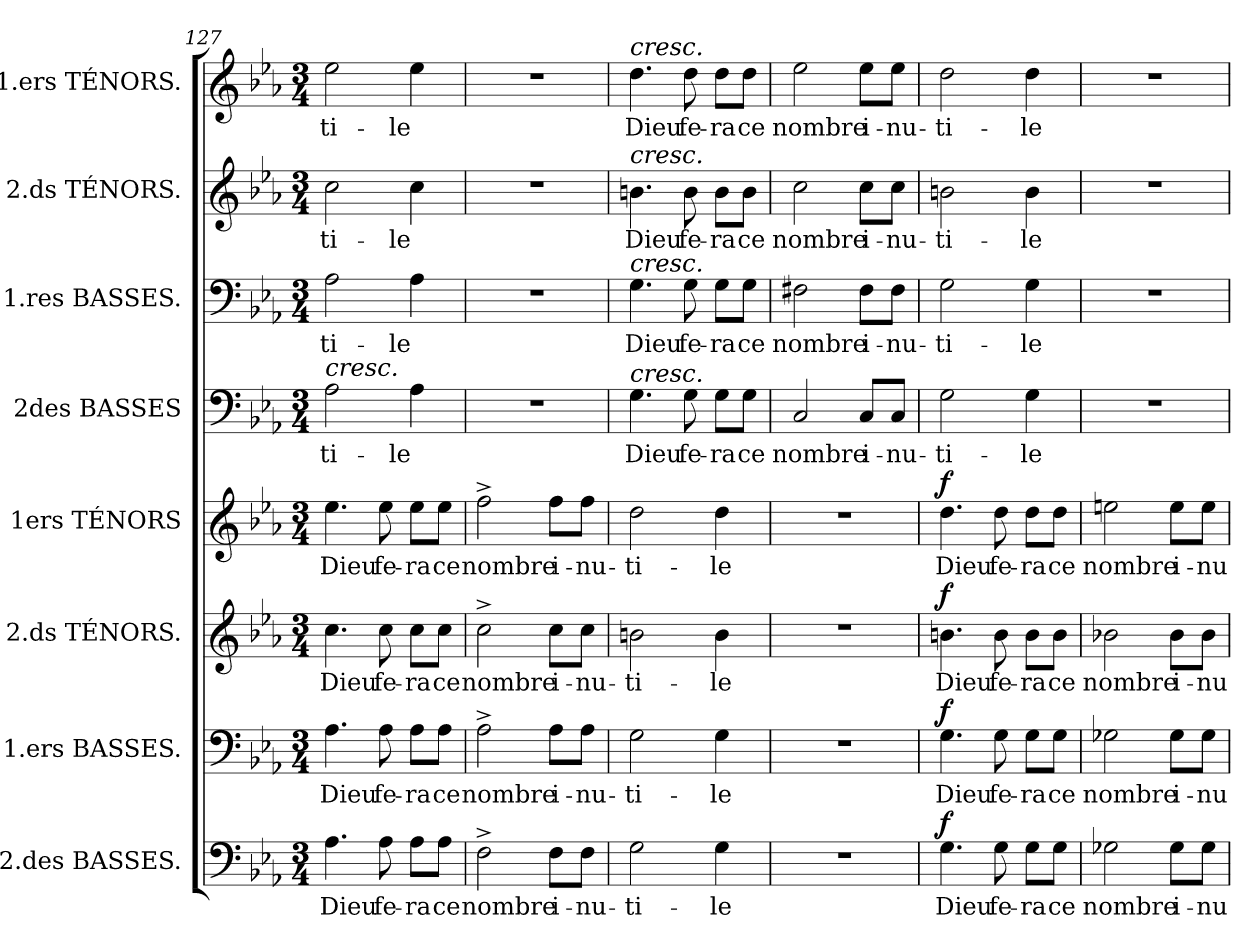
**kern	**text	**dynam	**kern	**text	**dynam	**kern	**text	**dynam	**kern	**text	**dynam	**kern	**text	**kern	**text	**kern	**text	**kern	**text
*part8	*part8	*part8	*part7	*part7	*part7	*part6	*part6	*part6	*part5	*part5	*part5	*part4	*part4	*part3	*part3	*part2	*part2	*part1	*part1
*staff8	*staff8	*staff8	*staff7	*staff7	*staff7	*staff6	*staff6	*staff6	*staff5	*staff5	*staff5	*staff4	*staff4	*staff3	*staff3	*staff2	*staff2	*staff1	*staff1
*I"2.des BASSES.	*	*	*I"1.ers BASSES.	*	*	*I"2.ds TÉNORS.	*	*	*I"1ers TÉNORS	*	*	*I"2des BASSES	*	*I"1.res BASSES.	*	*I"2.ds TÉNORS.	*	*I"1.ers TÉNORS.	*
*clefF4	*	*	*clefF4	*	*	*clefG2	*	*	*clefG2	*	*	*clefF4	*	*clefF4	*	*clefG2	*	*clefG2	*
*	*	*	*	*	*	*ITrd7c12	*	*	*ITrd7c12	*	*	*	*	*	*	*ITrd7c12	*	*ITrd7c12	*
*k[b-e-a-]	*	*	*k[b-e-a-]	*	*	*k[b-e-a-]	*	*	*k[b-e-a-]	*	*	*k[b-e-a-]	*	*k[b-e-a-]	*	*k[b-e-a-]	*	*k[b-e-a-]	*
*M3/4	*	*	*M3/4	*	*	*M3/4	*	*	*M3/4	*	*	*M3/4	*	*M3/4	*	*M3/4	*	*M3/4	*
=127	=127	=127	=127	=127	=127	=127	=127	=127	=127	=127	=127	=127	=127	=127	=127	=127	=127	=127	=127
!	!	!	!	!	!	!	!	!	!	!	!	!LO:TX:i:t=cresc.	!	!	!	!	!	!	!
4.A-\	Dieu	.	4.A-\	Dieu	.	4.c\	Dieu	.	4.e-\	Dieu	.	2A-\	-ti-	2A-\	-ti-	2c\	-ti-	2e-\	-ti-
8A-\	fe-	.	8A-\	fe-	.	8c\	fe-	.	8e-\	fe-	.	.	.	.	.	.	.	.	.
8A-\L	-ra	.	8A-\L	-ra	.	8c\L	-ra	.	8e-\L	-ra	.	4A-\	-le	4A-\	-le	4c\	-le	4e-\	-le
8A-\J	ce	.	8A-\J	ce	.	8c\J	ce	.	8e-\J	ce	.	.	.	.	.	.	.	.	.
=128	=128	=128	=128	=128	=128	=128	=128	=128	=128	=128	=128	=128	=128	=128	=128	=128	=128	=128	=128
2F^\	nombre	.	2A-^\	nombre	.	2c^\	nombre	.	2f^\	nombre	.	2.r	.	2.r	.	2.r	.	2.r	.
8F\L	i-	.	8A-\L	i-	.	8c\L	i-	.	8f\L	i-	.	.	.	.	.	.	.	.	.
8F\J	-nu-	.	8A-\J	-nu-	.	8c\J	-nu-	.	8f\J	-nu-	.	.	.	.	.	.	.	.	.
=129	=129	=129	=129	=129	=129	=129	=129	=129	=129	=129	=129	=129	=129	=129	=129	=129	=129	=129	=129
!	!	!	!	!	!	!	!	!	!	!	!	!	!	!	!	!	!	!LO:TX:i:t=cresc.	!
!	!	!	!	!	!	!	!	!	!	!	!	!	!	!	!	!LO:TX:i:t=cresc.	!	!	!
!	!	!	!	!	!	!	!	!	!	!	!	!	!	!LO:TX:i:t=cresc.	!	!	!	!	!
!	!	!	!	!	!	!	!	!	!	!	!	!LO:TX:i:t=cresc.	!	!	!	!	!	!	!
2G\	-ti-	.	2G\	-ti-	.	2Bn\	-ti-	.	2d\	-ti-	.	4.G\	Dieu	4.G\	Dieu	4.Bn\	Dieu	4.d\	Dieu
.	.	.	.	.	.	.	.	.	.	.	.	8G\	fe-	8G\	fe-	8B\	fe-	8d\	fe-
4G\	-le	.	4G\	-le	.	4B\	-le	.	4d\	-le	.	8G\L	-ra	8G\L	-ra	8B\L	-ra	8d\L	-ra
.	.	.	.	.	.	.	.	.	.	.	.	8G\J	ce	8G\J	ce	8B\J	ce	8d\J	ce
!!LO:LB:g=z
=130	=130	=130	=130	=130	=130	=130	=130	=130	=130	=130	=130	=130	=130	=130	=130	=130	=130	=130	=130
2.r	.	.	2.r	.	.	2.r	.	.	2.r	.	.	2C/	nombre	2F#X\	nombre	2c\	nombre	2e-\	nombre
.	.	.	.	.	.	.	.	.	.	.	.	8C/L	i-	8F#\L	i-	8c\L	i-	8e-\L	i-
.	.	.	.	.	.	.	.	.	.	.	.	8C/J	-nu-	8F#\J	-nu-	8c\J	-nu-	8e-\J	-nu-
=131	=131	=131	=131	=131	=131	=131	=131	=131	=131	=131	=131	=131	=131	=131	=131	=131	=131	=131	=131
4.G\	Dieu	f	4.G\	Dieu	f	4.Bn\	Dieu	f	4.d\	Dieu	f	2G\	-ti-	2G\	-ti-	2Bn\	-ti-	2d\	-ti-
8G\	fe-	.	8G\	fe-	.	8B\	fe-	.	8d\	fe-	.	.	.	.	.	.	.	.	.
8G\L	-ra	.	8G\L	-ra	.	8B\L	-ra	.	8d\L	-ra	.	4G\	-le	4G\	-le	4B\	-le	4d\	-le
8G\J	ce	.	8G\J	ce	.	8B\J	ce	.	8d\J	ce	.	.	.	.	.	.	.	.	.
=132	=132	=132	=132	=132	=132	=132	=132	=132	=132	=132	=132	=132	=132	=132	=132	=132	=132	=132	=132
2G-X\	nombre	.	2G-X\	nombre	.	2B-X\	nombre	.	2en\	nombre	.	2.r	.	2.r	.	2.r	.	2.r	.
8G-\L	i-	.	8G-\L	i-	.	8B-\L	i-	.	8e\L	i-	.	.	.	.	.	.	.	.	.
8G-\J	-nu-	.	8G-\J	-nu-	.	8B-\J	-nu-	.	8e\J	-nu-	.	.	.	.	.	.	.	.	.
=	=	=	=	=	=	=	=	=	=	=	=	=	=	=	=	=	=	=	=
*-	*-	*-	*-	*-	*-	*-	*-	*-	*-	*-	*-	*-	*-	*-	*-	*-	*-	*-	*-
